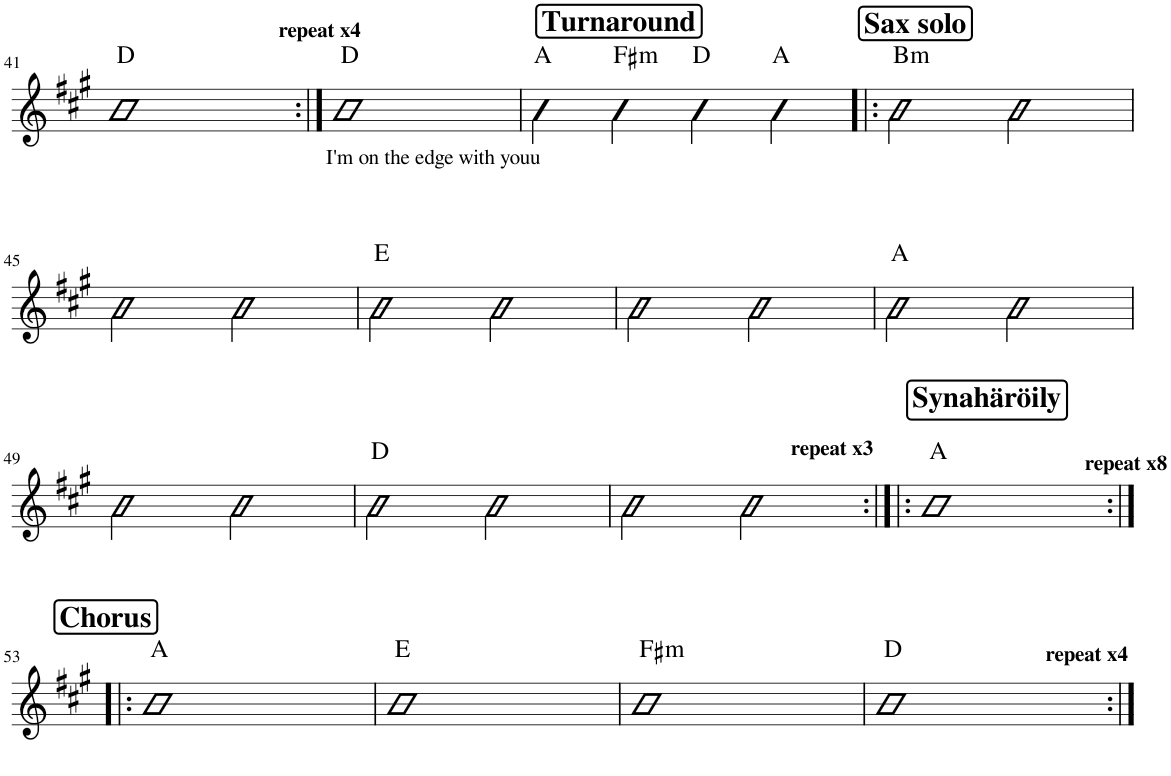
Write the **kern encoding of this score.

**kern	**harte
*part1	*part1
*staff1	*
*I"Piano	*
*I'Pno.	*
!!LO:PB:g=z
*clefG2	*
*k[f#c#g#]	*
*M4/4	*
=41	=41
!LO:TX:a:B:t=repeat x4	!
1a	D:maj
=42:|!	=42:|!
!LO:TX:b:t=I'm on the edge with youu	!
1f#	D:maj
!!LO:REH:place=s1:a:B:cj:fs=14:t=Turnaround
=43	=43
4g#\	A:maj
!	!LO:H:kt=m
4g#\	F#:min
4g#\	D:maj
4g#\	A:maj
!!LO:REH:place=s1:a:B:cj:fs=14:t=Sax solo
=44!|:	=44!|:
!	!LO:H:kt=m
2a\	B:min
2b\	.
!!LO:LB:g=z
=45	=45
2dd\	.
2b\	.
=46	=46
2a\	E:maj
2b\	.
=47	=47
2b\	.
2a\	.
=48	=48
2a\	A:maj
2cc#\	.
!!LO:LB:g=z
=49	=49
2cc#\	.
2b\	.
=50	=50
2b\	D:maj
2cc#\	.
=51	=51
2b\	.
!LO:TX:a:B:t=repeat x3	!
2a\	.
!!LO:REH:place=s1:a:B:cj:fs=14:t=Synahäröily
=52:|!|:	=52:|!|:
!LO:TX:a:B:t=repeat x8	!
1a	A:maj
!!LO:LB:g=z
!!LO:REH:place=s1:a:B:cj:fs=14:t=Chorus
=53:|!|:	=53:|!|:
1ee	A:maj
=54	=54
1a	E:maj
=55	=55
!	!LO:H:kt=m
1a	F#:min
=56	=56
!LO:TX:a:B:t=repeat x4	!
1a	D:maj
=:|!	=:|!
*-	*-
